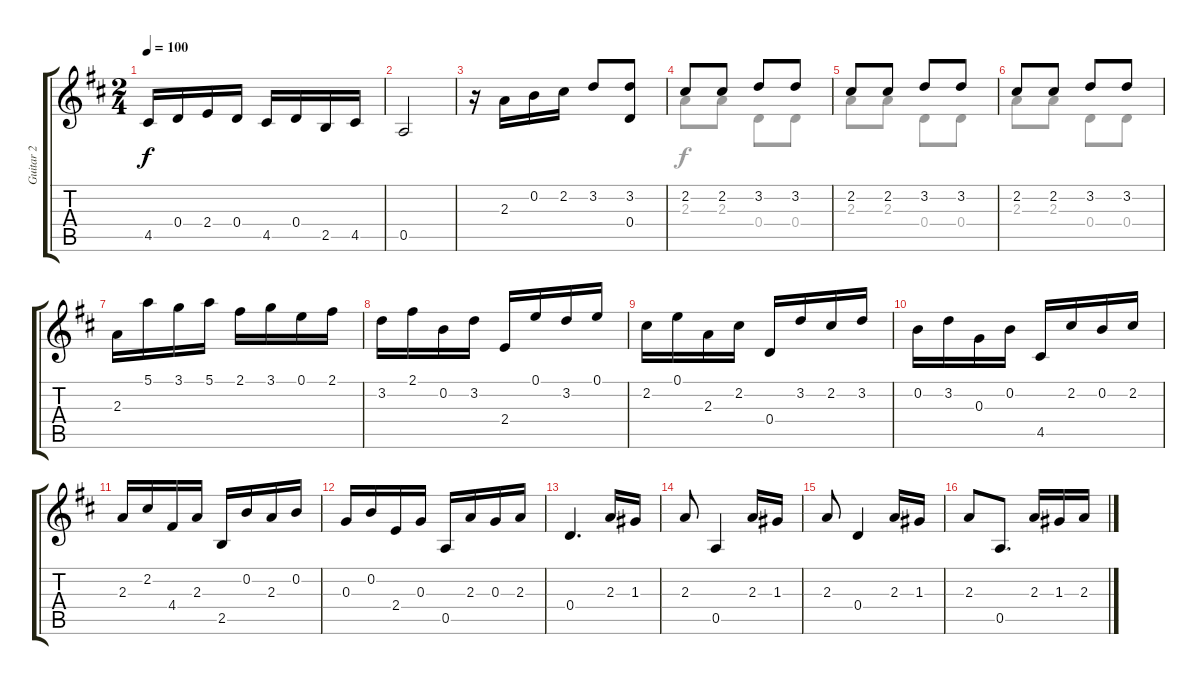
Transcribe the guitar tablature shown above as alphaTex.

\track ("Guitar 2" "Guitar 2") {instrument acousticguitarnylon}
\staff {score tabs}
\tuning (E4 B3 G3 D3 A2 E2) {hide}
\voice
\ts (2 4)
\tempo 100
\clef g2
\ks d
4.5.16{dy f} 0.4.16 2.4.16 0.4.16 4.5.16 0.4.16 2.5.16 4.5.16 |
0.5.2 |
r.16 2.3.16 0.2.16 2.2.16 3.2.8 (3.2 0.4).8 |
2.2.8 2.2.8 3.2.8 3.2.8 |
2.2.8 2.2.8 3.2.8 3.2.8 |
2.2.8 2.2.8 3.2.8 3.2.8 |
2.3.16 5.1.16 3.1.16 5.1.16 2.1.16 3.1.16 0.1.16 2.1.16 |
3.2.16 2.1.16 0.2.16 3.2.16 2.4.16 0.1.16 3.2.16 0.1.16 |
2.2.16 0.1.16 2.3.16 2.2.16 0.4.16 3.2.16 2.2.16 3.2.16 |
0.2.16 3.2.16 0.3.16 0.2.16 4.5.16 2.2.16 0.2.16 2.2.16 |
2.3.16 2.2.16 4.4.16 2.3.16 2.5.16 0.2.16 2.3.16 0.2.16 |
0.3.16 0.2.16 2.4.16 0.3.16 0.5.16 2.3.16 0.3.16 2.3.16 |
0.4.4{d} 2.3.16 1.3.16 |
2.3.8 0.5.4 2.3.16 1.3.16 |
2.3.8 0.4.4 2.3.16 1.3.16 |
2.3.8 0.5.8{d} 2.3.16 1.3.16 2.3.16
\voice
\clef g2
\ottava regular
\simile none
\ks d
|
|
|
2.3.8 2.3.8 0.4.8 0.4.8 |
2.3.8 2.3.8 0.4.8 0.4.8 |
2.3.8 2.3.8 0.4.8 0.4.8 |
|
|
|
|
|
|
|
|
|
